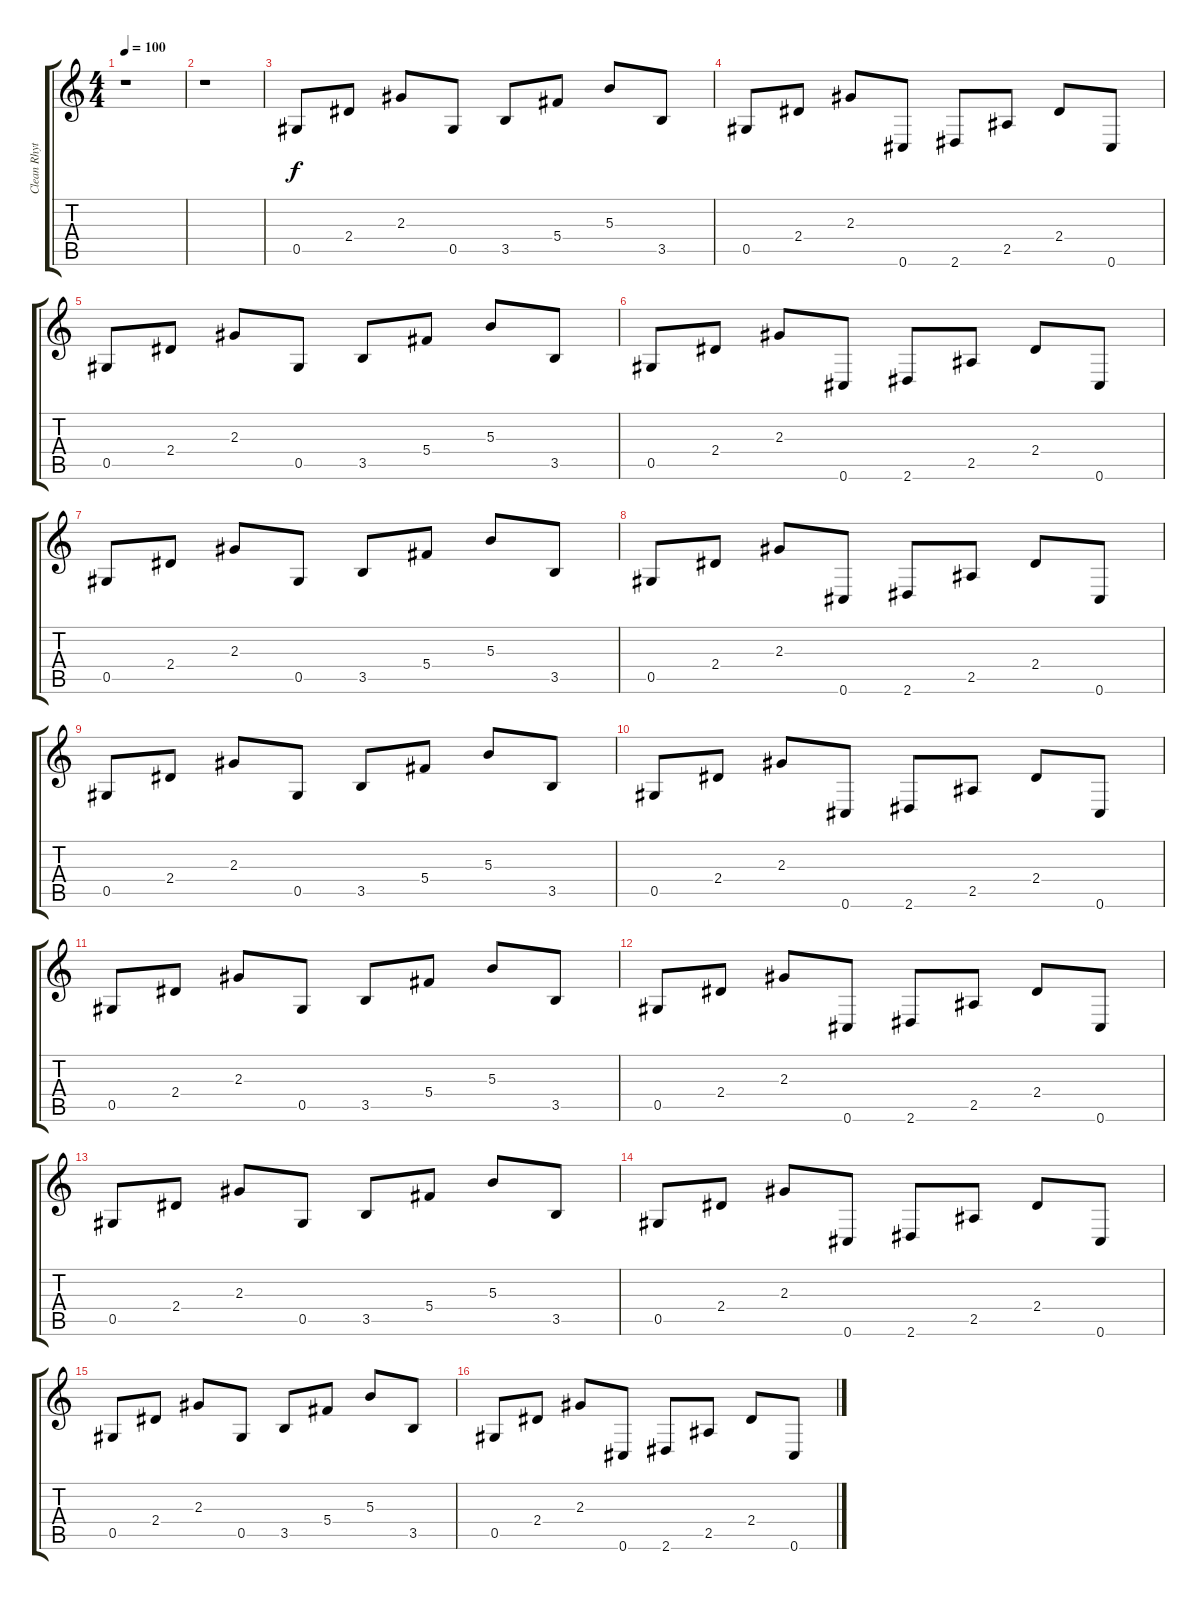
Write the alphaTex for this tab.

\track ("Clean Rhythm" "Clean Rhyt") {instrument electricguitarclean}
\staff {score tabs}
\tuning (Eb4 Bb3 Gb3 Db3 Ab2 Db2) {hide}
\ts (4 4)
\tempo 100
\clef g2
\ks c
r.1{dy f} |
r.1 |
0.5.8 2.4.8 2.3.8 0.5.8 3.5.8 5.4.8 5.3.8 3.5.8 |
0.5.8 2.4.8 2.3.8 0.6.8 2.6.8 2.5.8 2.4.8 0.6.8 |
0.5.8 2.4.8 2.3.8 0.5.8 3.5.8 5.4.8 5.3.8 3.5.8 |
0.5.8 2.4.8 2.3.8 0.6.8 2.6.8 2.5.8 2.4.8 0.6.8 |
0.5.8 2.4.8 2.3.8 0.5.8 3.5.8 5.4.8 5.3.8 3.5.8 |
0.5.8 2.4.8 2.3.8 0.6.8 2.6.8 2.5.8 2.4.8 0.6.8 |
0.5.8 2.4.8 2.3.8 0.5.8 3.5.8 5.4.8 5.3.8 3.5.8 |
0.5.8 2.4.8 2.3.8 0.6.8 2.6.8 2.5.8 2.4.8 0.6.8 |
0.5.8 2.4.8 2.3.8 0.5.8 3.5.8 5.4.8 5.3.8 3.5.8 |
0.5.8 2.4.8 2.3.8 0.6.8 2.6.8 2.5.8 2.4.8 0.6.8 |
0.5.8 2.4.8 2.3.8 0.5.8 3.5.8 5.4.8 5.3.8 3.5.8 |
0.5.8 2.4.8 2.3.8 0.6.8 2.6.8 2.5.8 2.4.8 0.6.8 |
0.5.8 2.4.8 2.3.8 0.5.8 3.5.8 5.4.8 5.3.8 3.5.8 |
0.5.8 2.4.8 2.3.8 0.6.8 2.6.8 2.5.8 2.4.8 0.6.8
